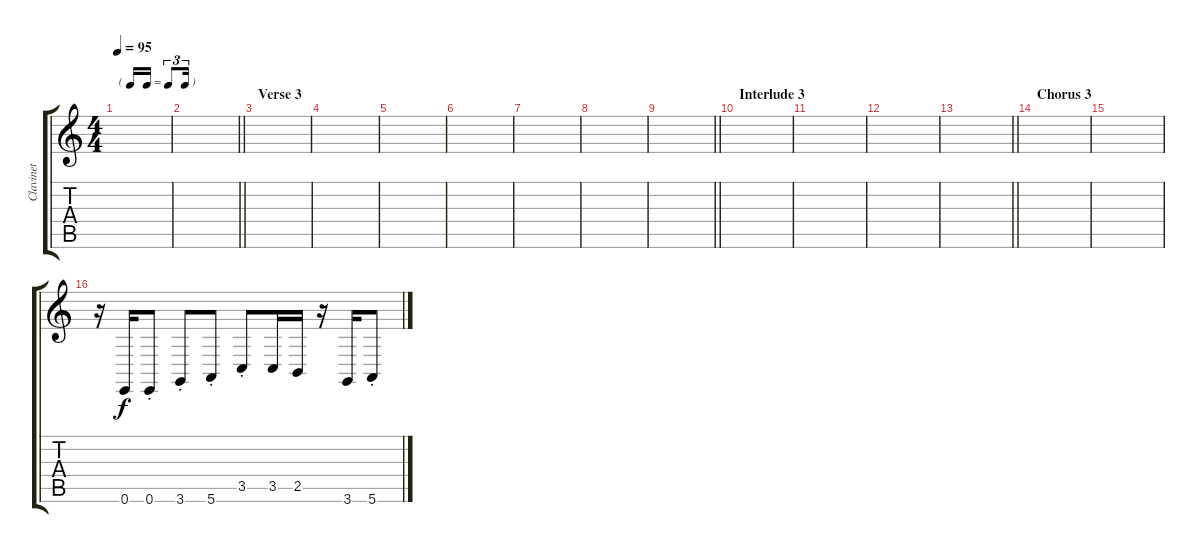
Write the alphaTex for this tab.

\track ("Clavinet" "Clavinet") {instrument harpsichord}
\staff {score tabs}
\tuning (E4 B3 G3 D3 A2 E2) {hide}
\ts (4 4)
\tf triplet16th
\tempo 95
\clef g2
\ks c
|
\barLineRight lightlight
|
\section ("" "Verse 3")
|
|
|
|
|
|
\barLineRight lightlight
|
\section ("" "Interlude 3")
|
|
|
\barLineRight lightlight
|
\section ("" "Chorus 3")
|
|
r.16 0.6.16 0.6{st}.8 3.6{st}.8 5.6{st}.8 3.5{st}.8 3.5.16 2.5.16 r.16 3.6.16 5.6{st}.8
